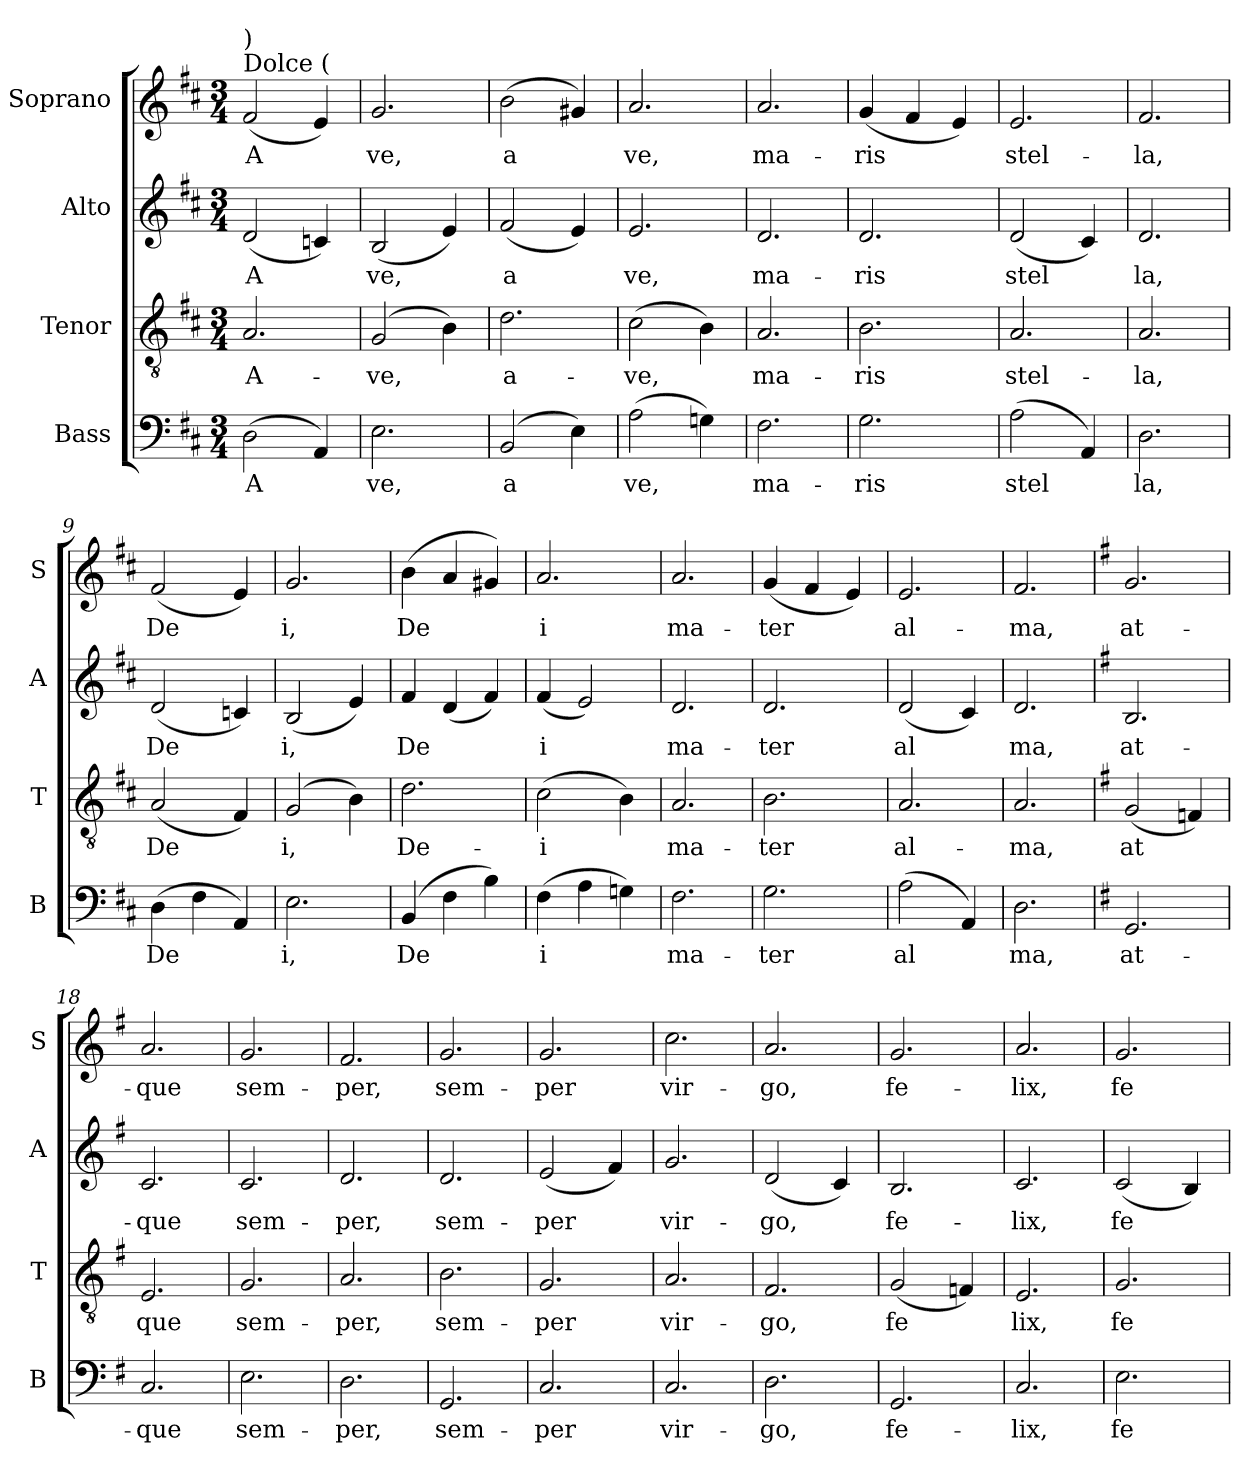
**kern	**text	**kern	**text	**kern	**text	**kern	**text
*part4	*part4	*part3	*part3	*part2	*part2	*part1	*part1
*staff4	*staff4	*staff3	*staff3	*staff2	*staff2	*staff1	*staff1
*I"Bass	*	*I"Tenor	*	*I"Alto	*	*I"Soprano	*
*I'B	*	*I'T	*	*I'A	*	*I'S	*
!!LO:PB:g=z
*stria5	*	*stria5	*	*stria5	*	*stria5	*
*clefF4	*	*clefGv2	*	*clefG2	*	*clefG2	*
*k[f#c#]	*	*k[f#c#]	*	*k[f#c#]	*	*k[f#c#]	*
*D:	*	*D:	*	*D:	*	*D:	*
*M3/4	*	*M3/4	*	*M3/4	*	*M3/4	*
*MM81	*	*MM81	*	*MM81	*	*MM81	*
=1	=1	=1	=1	=1	=1	=1	=1
!	!	!	!	!	!	!LO:TX:a:t=Dolce (	!
!	!	!	!	!	!	!LO:TX:a:t=)	!
!	!LO:LY:a:cj	!	!LO:LY:b:cj	!	!LO:LY:a:cj	!	!LO:LY:b:cj
(>2D\	A-	2.A/	A-	(<2d/	A-	(<2f#/	A-
!	!LO:LY:a:cj	!	!	!	!LO:LY:a:cj	!	!LO:LY:b:cj
4AA/)	--	.	.	4cn/)	--	4e/)	--
=2	=2	=2	=2	=2	=2	=2	=2
!	!LO:LY:a:cj	!	!LO:LY:b:cj	!	!LO:LY:a:cj	!	!LO:LY:b:cj
2.E\	-ve,	(>2G/	-ve,	(<2B/	-ve,	2.g/	-ve,
!	!	!	!LO:LY:b:cj	!	!LO:LY:a:cj	!	!
.	.	4B\)	.	4e/)	.	.	.
=3	=3	=3	=3	=3	=3	=3	=3
!	!LO:LY:a:cj	!	!LO:LY:b:cj	!	!LO:LY:a:cj	!	!LO:LY:b:cj
(>2BB/	a-	2.d\	a-	(<2f#/	a-	(>2b\	a-
!	!LO:LY:a:cj	!	!	!	!LO:LY:a:cj	!	!LO:LY:b:cj
4E\)	--	.	.	4e/)	--	4g#X/)	--
=4	=4	=4	=4	=4	=4	=4	=4
!	!LO:LY:a:cj	!	!LO:LY:b:cj	!	!LO:LY:a:cj	!	!LO:LY:b:cj
(>2A\	-ve,	(>2c#\	-ve,	2.e/	-ve,	2.a/	-ve,
!	!LO:LY:a:cj	!	!LO:LY:b:cj	!	!	!	!
4Gn\)	.	4B\)	.	.	.	.	.
=5	=5	=5	=5	=5	=5	=5	=5
!	!LO:LY:a:cj	!	!LO:LY:b:cj	!	!LO:LY:a:cj	!	!LO:LY:b:cj
2.F#\	ma-	2.A/	ma-	2.d/	ma-	2.a/	ma-
=6	=6	=6	=6	=6	=6	=6	=6
!	!LO:LY:a:cj	!	!LO:LY:b:cj	!	!LO:LY:a:cj	!	!LO:LY:b:cj
2.G\	-ris	2.B\	-ris	2.d/	-ris	(<4g/	-ris
!	!	!	!	!	!	!	!LO:LY:b:cj
.	.	.	.	.	.	4f#/	.
!	!	!	!	!	!	!	!LO:LY:b:cj
.	.	.	.	.	.	4e/)	.
=7	=7	=7	=7	=7	=7	=7	=7
!	!LO:LY:a:cj	!	!LO:LY:b:cj	!	!LO:LY:a:cj	!	!LO:LY:b:cj
(>2A\	stel-	2.A/	stel-	(<2d/	stel-	2.e/	stel-
!	!LO:LY:a:cj	!	!	!	!LO:LY:a:cj	!	!
4AA/)	--	.	.	4c#/)	--	.	.
=8	=8	=8	=8	=8	=8	=8	=8
!	!LO:LY:a:cj	!	!LO:LY:b:cj	!	!LO:LY:a:cj	!	!LO:LY:b:cj
2.D\	-la,	2.A/	-la,	2.d/	-la,	2.f#/	-la,
=9	=9	=9	=9	=9	=9	=9	=9
!	!LO:LY:a:cj	!	!LO:LY:b:cj	!	!LO:LY:a:cj	!	!LO:LY:b:cj
(>4D\	De-	(<2A/	De-	(<2d/	De-	(<2f#/	De-
!	!LO:LY:a:cj	!	!	!	!	!	!
4F#\	--	.	.	.	.	.	.
!	!LO:LY:a:cj	!	!LO:LY:b:cj	!	!LO:LY:a:cj	!	!LO:LY:b:cj
4AA/)	--	4F#/)	--	4cn/)	--	4e/)	--
=10	=10	=10	=10	=10	=10	=10	=10
!	!LO:LY:a:cj	!	!LO:LY:b:cj	!	!LO:LY:a:cj	!	!LO:LY:b:cj
2.E\	-i,	(>2G/	-i,	(<2B/	-i,	2.g/	-i,
!	!	!	!LO:LY:b:cj	!	!LO:LY:a:cj	!	!
.	.	4B\)	.	4e/)	.	.	.
!!LO:LB:g=z
=11	=11	=11	=11	=11	=11	=11	=11
!	!LO:LY:a:cj	!	!LO:LY:b:cj	!	!LO:LY:a:cj	!	!LO:LY:b:cj
(>4BB/	De-	2.d\	De-	4f#/	De-	(>4b\	De-
!	!LO:LY:a:cj	!	!	!	!LO:LY:a:cj	!	!LO:LY:b:cj
4F#\	--	.	.	(<4d/	--	4a/	--
!	!LO:LY:a:cj	!	!	!	!LO:LY:a:cj	!	!LO:LY:b:cj
4B\)	--	.	.	4f#/)	--	4g#X/)	--
=12	=12	=12	=12	=12	=12	=12	=12
!	!LO:LY:a:cj	!	!LO:LY:b:cj	!	!LO:LY:a:cj	!	!LO:LY:b:cj
(>4F#\	-i	(>2c#\	-i	(<4f#/	-i	2.a/	-i
!	!LO:LY:a:cj	!	!	!	!LO:LY:a:cj	!	!
4A\	.	.	.	2e/)	.	.	.
!	!LO:LY:a:cj	!	!LO:LY:b:cj	!	!	!	!
4Gn\)	.	4B\)	.	.	.	.	.
=13	=13	=13	=13	=13	=13	=13	=13
!	!LO:LY:a:cj	!	!LO:LY:b:cj	!	!LO:LY:a:cj	!	!LO:LY:b:cj
2.F#\	ma-	2.A/	ma-	2.d/	ma-	2.a/	ma-
=14	=14	=14	=14	=14	=14	=14	=14
!	!LO:LY:a:cj	!	!LO:LY:b:cj	!	!LO:LY:a:cj	!	!LO:LY:b:cj
2.G\	-ter	2.B\	-ter	2.d/	-ter	(<4g/	-ter
!	!	!	!	!	!	!	!LO:LY:b:cj
.	.	.	.	.	.	4f#/	.
!	!	!	!	!	!	!	!LO:LY:b:cj
.	.	.	.	.	.	4e/)	.
=15	=15	=15	=15	=15	=15	=15	=15
!	!LO:LY:a:cj	!	!LO:LY:b:cj	!	!LO:LY:a:cj	!	!LO:LY:b:cj
(>2A\	al-	2.A/	al-	(<2d/	al-	2.e/	al-
!	!LO:LY:a:cj	!	!	!	!LO:LY:a:cj	!	!
4AA/)	--	.	.	4c#/)	--	.	.
=16	=16	=16	=16	=16	=16	=16	=16
!	!LO:LY:a:cj	!	!LO:LY:b:cj	!	!LO:LY:a:cj	!	!LO:LY:b:cj
2.D\	-ma,	2.A/	-ma,	2.d/	-ma,	2.f#/	-ma,
=17	=17	=17	=17	=17	=17	=17	=17
*k[f#]	*	*k[f#]	*	*k[f#]	*	*k[f#]	*
*G:	*	*G:	*	*G:	*	*G:	*
!	!LO:LY:a:cj	!	!LO:LY:b:cj	!	!LO:LY:a:cj	!	!LO:LY:b:cj
2.GG/	at-	(<2G/	at-	2.B/	at-	2.g/	at-
!	!	!	!LO:LY:b:cj	!	!	!	!
.	.	4Fn/)	--	.	.	.	.
=18	=18	=18	=18	=18	=18	=18	=18
!	!LO:LY:a:cj	!	!LO:LY:b:cj	!	!LO:LY:a:cj	!	!LO:LY:b:cj
2.C/	-que	2.E/	-que	2.c/	-que	2.a/	-que
=19	=19	=19	=19	=19	=19	=19	=19
!	!LO:LY:a:cj	!	!LO:LY:b:cj	!	!LO:LY:a:cj	!	!LO:LY:b:cj
2.E\	sem-	2.G/	sem-	2.c/	sem-	2.g/	sem-
=20	=20	=20	=20	=20	=20	=20	=20
!	!LO:LY:a:cj	!	!LO:LY:b:cj	!	!LO:LY:a:cj	!	!LO:LY:b:cj
2.D\	-per,	2.A/	-per,	2.d/	-per,	2.f#/	-per,
=21	=21	=21	=21	=21	=21	=21	=21
!	!LO:LY:a:cj	!	!LO:LY:b:cj	!	!LO:LY:a:cj	!	!LO:LY:b:cj
2.GG/	sem-	2.B\	sem-	2.d/	sem-	2.g/	sem-
!!LO:LB:g=z
=22	=22	=22	=22	=22	=22	=22	=22
!	!LO:LY:a:cj	!	!LO:LY:b:cj	!	!LO:LY:a:cj	!	!LO:LY:b:cj
2.C/	-per	2.G/	-per	(<2e/	-per	2.g/	-per
!	!	!	!	!	!LO:LY:a:cj	!	!
.	.	.	.	4f#/)	.	.	.
=23	=23	=23	=23	=23	=23	=23	=23
!	!LO:LY:a:cj	!	!LO:LY:b:cj	!	!LO:LY:a:cj	!	!LO:LY:b:cj
2.C/	vir-	2.A/	vir-	2.g/	vir-	2.cc\	vir-
=24	=24	=24	=24	=24	=24	=24	=24
!	!LO:LY:a:cj	!	!LO:LY:b:cj	!	!LO:LY:a:cj	!	!LO:LY:b:cj
2.D\	-go,	2.F#/	-go,	(<2d/	-go,	2.a/	-go,
!	!	!	!	!	!LO:LY:a:cj	!	!
.	.	.	.	4c/)	.	.	.
=25	=25	=25	=25	=25	=25	=25	=25
!	!LO:LY:a:cj	!	!LO:LY:b:cj	!	!LO:LY:a:cj	!	!LO:LY:b:cj
2.GG/	fe-	(<2G/	fe-	2.B/	fe-	2.g/	fe-
!	!	!	!LO:LY:b:cj	!	!	!	!
.	.	4Fn/)	--	.	.	.	.
=26	=26	=26	=26	=26	=26	=26	=26
!	!LO:LY:a:cj	!	!LO:LY:b:cj	!	!LO:LY:a:cj	!	!LO:LY:b:cj
2.C/	-lix,	2.E/	-lix,	2.c/	-lix,	2.a/	-lix,
=27	=27	=27	=27	=27	=27	=27	=27
!	!LO:LY:a:cj	!	!LO:LY:b:cj	!	!LO:LY:a:cj	!	!LO:LY:b:cj
2.E\	fe-	2.G/	fe-	(<2c/	fe-	2.g/	fe-
!	!	!	!	!	!LO:LY:a:cj	!	!
.	.	.	.	4B/)	--	.	.
=	=	=	=	=	=	=	=
*-	*-	*-	*-	*-	*-	*-	*-
